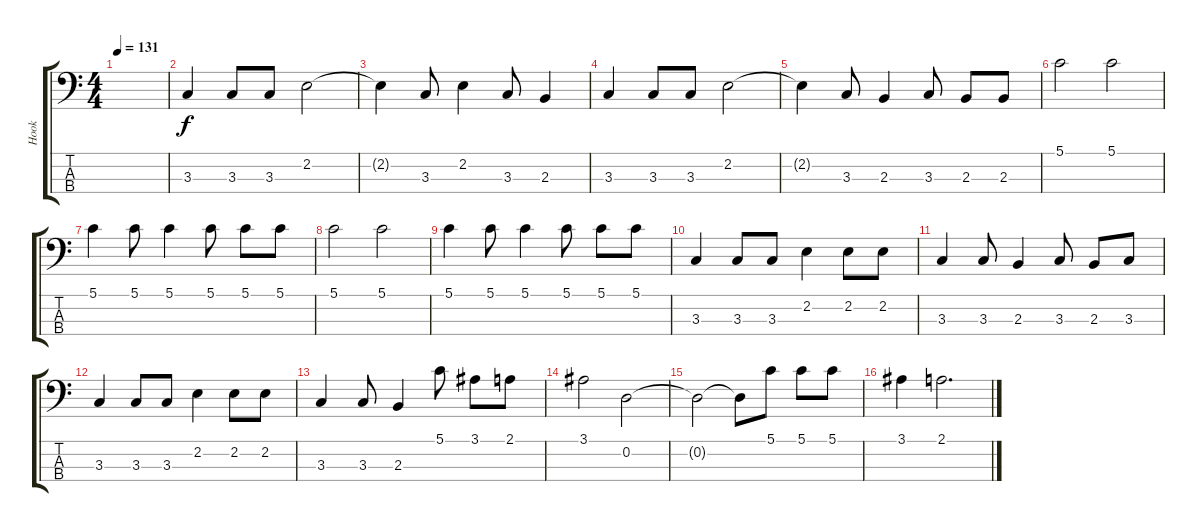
\track ("Hook" "Hook") {instrument electricbassfinger}
\staff {score tabs}
\tuning (G2 D2 A1 E1) {hide}
\ts (4 4)
\tempo 131
\clef f4
\ks c
|
3.3.4 3.3.8 3.3.8 2.2.2 |
2.2{t}.4 3.3.8 2.2.4 3.3.8 2.3.4 |
3.3.4 3.3.8 3.3.8 2.2.2 |
2.2{t}.4 3.3.8 2.3.4 3.3.8 2.3.8 2.3.8 |
5.1.2 5.1.2 |
5.1.4 5.1.8 5.1.4 5.1.8 5.1.8 5.1.8 |
5.1.2 5.1.2 |
5.1.4 5.1.8 5.1.4 5.1.8 5.1.8 5.1.8 |
3.3.4 3.3.8 3.3.8 2.2.4 2.2.8 2.2.8 |
3.3.4 3.3.8 2.3.4 3.3.8 2.3.8 3.3.8 |
3.3.4 3.3.8 3.3.8 2.2.4 2.2.8 2.2.8 |
3.3.4 3.3.8 2.3.4 5.1.8 3.1.8 2.1.8 |
3.1.2 0.2.2 |
0.2{t}.2 0.2{t}.8 5.1.8 5.1.8 5.1.8 |
3.1.4 2.1.2{d}
